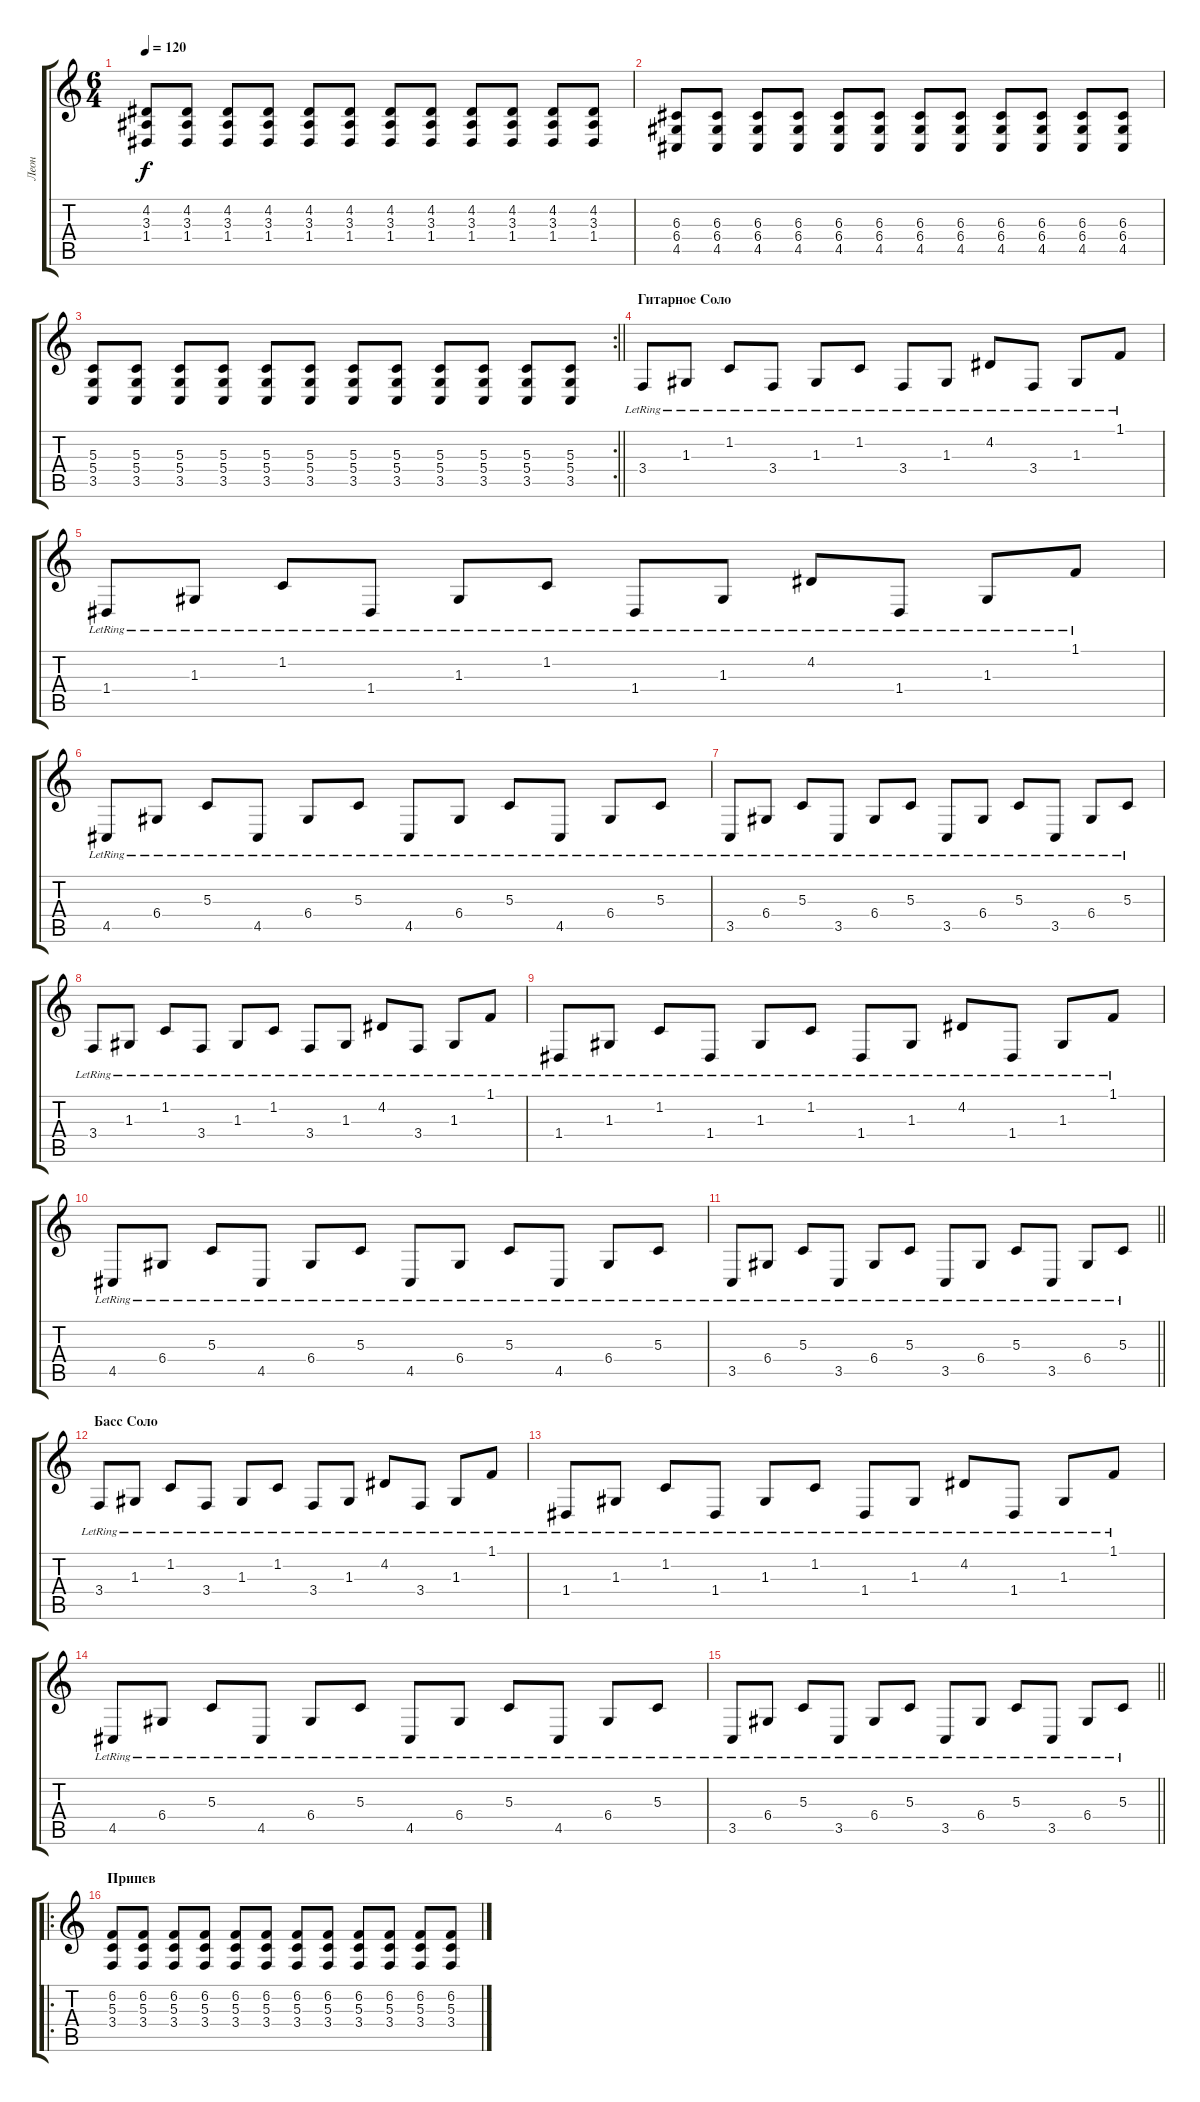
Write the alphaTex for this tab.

\track ("Леон" "Леон") {instrument choiraahs}
\staff {score tabs}
\tuning (E4 B3 G3 D3 A2 E2) {hide}
\ts (6 4)
\tempo 120
\clef g2
\ks c
(4.2 3.3 1.4).8{dy f} (4.2 3.3 1.4).8 (4.2 3.3 1.4).8 (4.2 3.3 1.4).8 (4.2 3.3 1.4).8 (4.2 3.3 1.4).8 (4.2 3.3 1.4).8 (4.2 3.3 1.4).8 (4.2 3.3 1.4).8 (4.2 3.3 1.4).8 (4.2 3.3 1.4).8 (4.2 3.3 1.4).8 |
(6.3 6.4 4.5).8 (6.3 6.4 4.5).8 (6.3 6.4 4.5).8 (6.3 6.4 4.5).8 (6.3 6.4 4.5).8 (6.3 6.4 4.5).8 (6.3 6.4 4.5).8 (6.3 6.4 4.5).8 (6.3 6.4 4.5).8 (6.3 6.4 4.5).8 (6.3 6.4 4.5).8 (6.3 6.4 4.5).8 |
\rc 2
\barLineRight lightlight
(5.3 5.4 3.5).8 (5.3 5.4 3.5).8 (5.3 5.4 3.5).8 (5.3 5.4 3.5).8 (5.3 5.4 3.5).8 (5.3 5.4 3.5).8 (5.3 5.4 3.5).8 (5.3 5.4 3.5).8 (5.3 5.4 3.5).8 (5.3 5.4 3.5).8 (5.3 5.4 3.5).8 (5.3 5.4 3.5).8 |
\section ("" "Гитарное Соло")
3.4{lr}.8{volume 10 instrument brightacousticpiano} 1.3{lr}.8 1.2{lr}.8 3.4{lr}.8 1.3{lr}.8 1.2{lr}.8 3.4{lr}.8 1.3{lr}.8 4.2{lr}.8 3.4{lr}.8 1.3{lr}.8 1.1{lr}.8 |
1.4{lr}.8 1.3{lr}.8 1.2{lr}.8 1.4{lr}.8 1.3{lr}.8 1.2{lr}.8 1.4{lr}.8 1.3{lr}.8 4.2{lr}.8 1.4{lr}.8 1.3{lr}.8 1.1{lr}.8 |
4.5{lr}.8 6.4{lr}.8 5.3{lr}.8 4.5{lr}.8 6.4{lr}.8 5.3{lr}.8 4.5{lr}.8 6.4{lr}.8 5.3{lr}.8 4.5{lr}.8 6.4{lr}.8 5.3{lr}.8 |
3.5{lr}.8 6.4{lr}.8 5.3{lr}.8 3.5{lr}.8 6.4{lr}.8 5.3{lr}.8 3.5{lr}.8 6.4{lr}.8 5.3{lr}.8 3.5{lr}.8 6.4{lr}.8 5.3{lr}.8 |
3.4{lr}.8{volume 16} 1.3{lr}.8 1.2{lr}.8 3.4{lr}.8 1.3{lr}.8 1.2{lr}.8 3.4{lr}.8 1.3{lr}.8 4.2{lr}.8 3.4{lr}.8 1.3{lr}.8 1.1{lr}.8 |
1.4{lr}.8 1.3{lr}.8 1.2{lr}.8 1.4{lr}.8 1.3{lr}.8 1.2{lr}.8 1.4{lr}.8 1.3{lr}.8 4.2{lr}.8 1.4{lr}.8 1.3{lr}.8 1.1{lr}.8 |
4.5{lr}.8 6.4{lr}.8 5.3{lr}.8 4.5{lr}.8 6.4{lr}.8 5.3{lr}.8 4.5{lr}.8 6.4{lr}.8 5.3{lr}.8 4.5{lr}.8 6.4{lr}.8 5.3{lr}.8 |
\barLineRight lightlight
3.5{lr}.8 6.4{lr}.8 5.3{lr}.8 3.5{lr}.8 6.4{lr}.8 5.3{lr}.8 3.5{lr}.8 6.4{lr}.8 5.3{lr}.8 3.5{lr}.8 6.4{lr}.8 5.3{lr}.8 |
\section ("" "Басс Соло")
3.4{lr}.8{volume 10} 1.3{lr}.8 1.2{lr}.8 3.4{lr}.8 1.3{lr}.8 1.2{lr}.8 3.4{lr}.8 1.3{lr}.8 4.2{lr}.8 3.4{lr}.8 1.3{lr}.8 1.1{lr}.8 |
1.4{lr}.8 1.3{lr}.8 1.2{lr}.8 1.4{lr}.8 1.3{lr}.8 1.2{lr}.8 1.4{lr}.8 1.3{lr}.8 4.2{lr}.8 1.4{lr}.8 1.3{lr}.8 1.1{lr}.8 |
4.5{lr}.8 6.4{lr}.8 5.3{lr}.8 4.5{lr}.8 6.4{lr}.8 5.3{lr}.8 4.5{lr}.8 6.4{lr}.8 5.3{lr}.8 4.5{lr}.8 6.4{lr}.8 5.3{lr}.8 |
\barLineRight lightlight
3.5{lr}.8{instrument brightacousticpiano} 6.4{lr}.8 5.3{lr}.8 3.5{lr}.8 6.4{lr}.8 5.3{lr}.8 3.5{lr}.8 6.4{lr}.8 5.3{lr}.8 3.5{lr}.8 6.4{lr}.8 5.3{lr}.8 |
\ro
\section ("" "Припев")
(6.2 5.3 3.4).8{volume 16 instrument stringensemble1} (6.2 5.3 3.4).8 (6.2 5.3 3.4).8 (6.2 5.3 3.4).8 (6.2 5.3 3.4).8 (6.2 5.3 3.4).8 (6.2 5.3 3.4).8 (6.2 5.3 3.4).8 (6.2 5.3 3.4).8 (6.2 5.3 3.4).8 (6.2 5.3 3.4).8 (6.2 5.3 3.4).8
